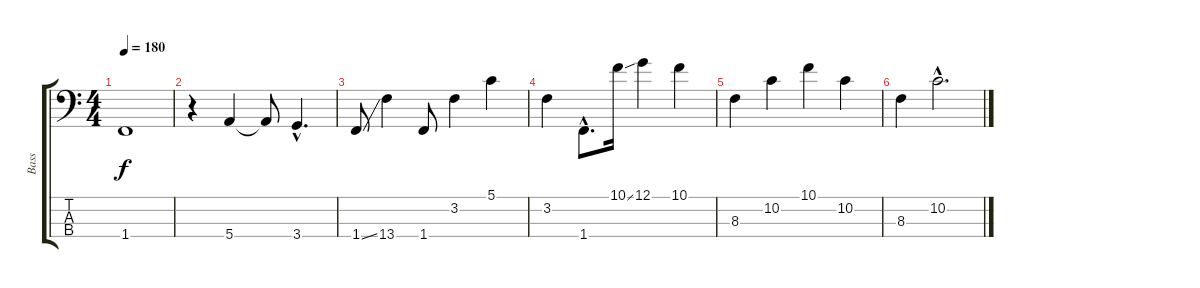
\track ("Bass" "Bass") {instrument electricbassfinger}
\staff {score tabs}
\tuning (G2 D2 A1 E1) {hide}
\ts (4 4)
\tempo 180
\clef f4
\ks c
1.4.1{dy f} |
r.4 5.4.4 5.4{t}.8 3.4{hac}.4{d} |
1.4{ss}.8 13.4.4 1.4.8 3.2.4 5.1.4 |
3.2.4 1.4{hac}.8{d} 10.1{ss}.16 12.1.4 10.1.4 |
8.3.4 10.2.4 10.1.4 10.2.4 |
8.3.4 10.2{hac}.2{d}
